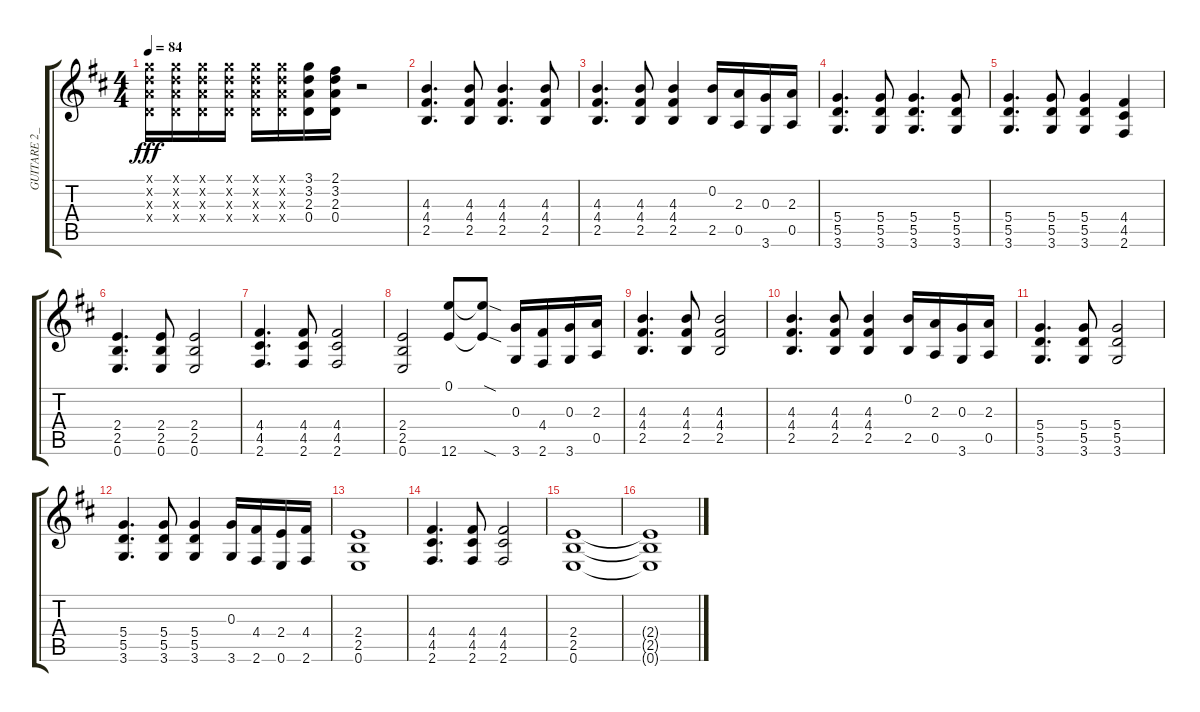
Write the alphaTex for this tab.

\track ("GUITARE 2_2" "GUITARE 2_") {instrument distortionguitar}
\staff {score tabs}
\tuning (E4 B3 G3 D3 A2 E2) {hide}
\ts (4 4)
\tempo 84
\clef g2
\ks d
(3.1{x} 3.2{x} 2.3{x} 0.4{x}).16{dy fff instrument distortionguitar} (3.1{x} 3.2{x} 2.3{x} 0.4{x}).16 (3.1{x} 3.2{x} 2.3{x} 0.4{x}).16 (3.1{x} 3.2{x} 2.3{x} 0.4{x}).16 (3.1{x} 3.2{x} 2.3{x} 0.4{x}).16 (3.1{x} 3.2{x} 2.3{x} 0.4{x}).16 (3.1 3.2 2.3 0.4).16 (2.1 3.2 2.3 0.4).16 r.2 |
(4.3 4.4 2.5).4{d} (4.3 4.4 2.5).8 (4.3 4.4 2.5).4{d} (4.3 4.4 2.5).8 |
(4.3 4.4 2.5).4{d} (4.3 4.4 2.5).8 (4.3 4.4 2.5).4 (0.2 2.5).16 (2.3 0.5).16 (0.3 3.6).16 (2.3 0.5).16 |
(5.4 5.5 3.6).4{d} (5.4 5.5 3.6).8 (5.4 5.5 3.6).4{d} (5.4 5.5 3.6).8 |
(5.4 5.5 3.6).4{d} (5.4 5.5 3.6).8 (5.4 5.5 3.6).4 (4.4 4.5 2.6).4 |
(2.4 2.5 0.6).4{d} (2.4 2.5 0.6).8 (2.4 2.5 0.6).2 |
(4.4 4.5 2.6).4{d} (4.4 4.5 2.6).8 (4.4 4.5 2.6).2 |
(2.4 2.5 0.6).2 (0.1 12.6).8 (0.1{sod t} 12.6{sod t}).8 (0.3 3.6).16 (4.4 2.6).16 (0.3 3.6).16 (2.3 0.5).16 |
(4.3 4.4 2.5).4{d} (4.3 4.4 2.5).8 (4.3 4.4 2.5).2 |
(4.3 4.4 2.5).4{d} (4.3 4.4 2.5).8 (4.3 4.4 2.5).4 (0.2 2.5).16 (2.3 0.5).16 (0.3 3.6).16 (2.3 0.5).16 |
(5.4 5.5 3.6).4{d} (5.4 5.5 3.6).8 (5.4 5.5 3.6).2 |
(5.4 5.5 3.6).4{d} (5.4 5.5 3.6).8 (5.4 5.5 3.6).4 (0.3 3.6).16 (4.4 2.6).16 (2.4 0.6).16 (4.4 2.6).16 |
(2.4 2.5 0.6).1 |
(4.4 4.5 2.6).4{d} (4.4 4.5 2.6).8 (4.4 4.5 2.6).2 |
(2.4 2.5 0.6).1 |
(2.4{t} 2.5{t} 0.6{t}).1
